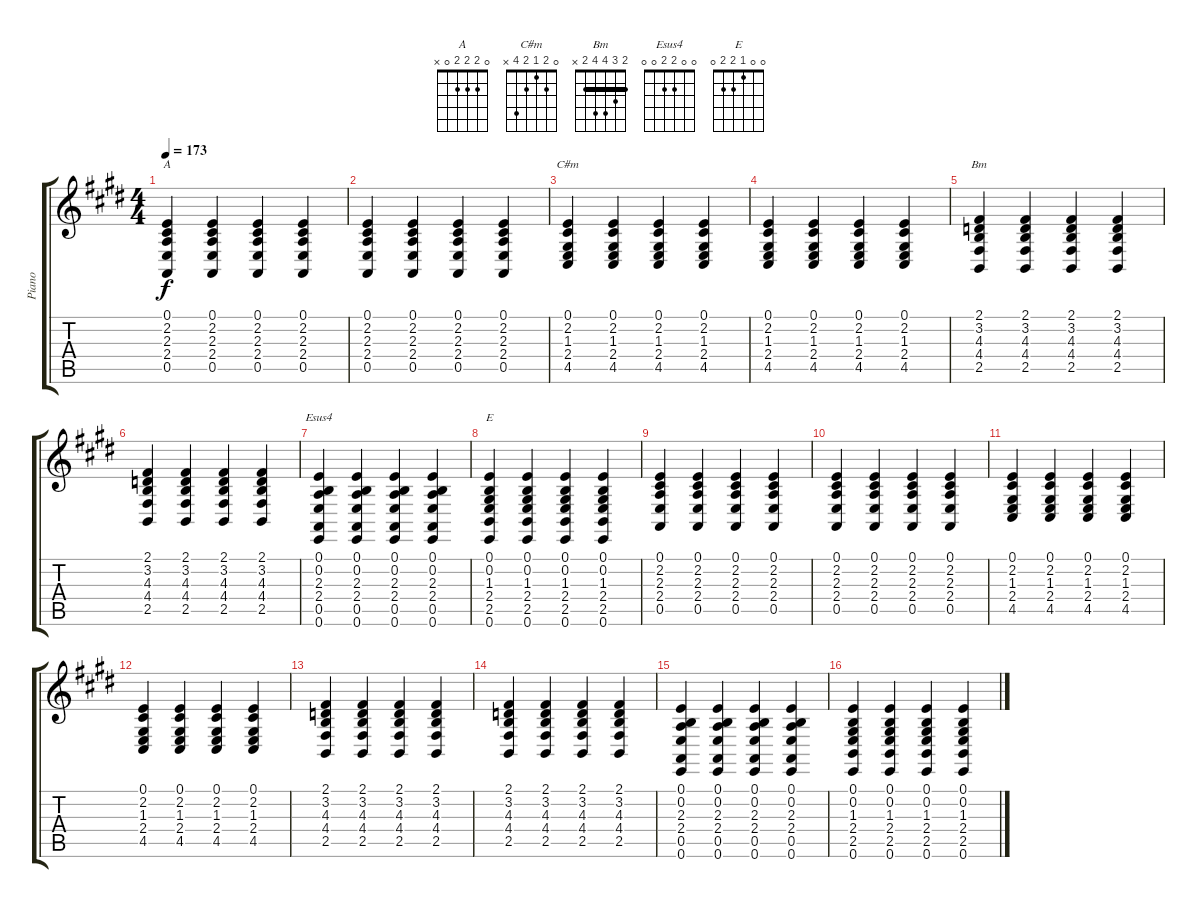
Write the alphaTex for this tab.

\track ("Piano" "Piano") {instrument acousticgrandpiano}
\staff {score tabs}
\tuning (E4 B3 G3 D3 A2 E2) {hide}
\chord ("A" 0 2 2 2 0 x)
\chord ("C#m" 0 2 1 2 4 x)
\chord ("Bm" 2 3 4 4 2 x) {barre 2}
\chord ("Esus4" 0 0 2 2 0 0)
\chord ("E" 0 0 1 2 2 0)
\ts (4 4)
\tempo 173
\clef g2
\ks e
(0.1 2.2 2.3 2.4 0.5).4{ch "A" dy f} (0.1 2.2 2.3 2.4 0.5).4 (0.1 2.2 2.3 2.4 0.5).4 (0.1 2.2 2.3 2.4 0.5).4 |
(0.1 2.2 2.3 2.4 0.5).4 (0.1 2.2 2.3 2.4 0.5).4 (0.1 2.2 2.3 2.4 0.5).4 (0.1 2.2 2.3 2.4 0.5).4 |
(0.1 2.2 1.3 2.4 4.5).4{ch "C#m"} (0.1 2.2 1.3 2.4 4.5).4 (0.1 2.2 1.3 2.4 4.5).4 (0.1 2.2 1.3 2.4 4.5).4 |
(0.1 2.2 1.3 2.4 4.5).4 (0.1 2.2 1.3 2.4 4.5).4 (0.1 2.2 1.3 2.4 4.5).4 (0.1 2.2 1.3 2.4 4.5).4 |
(2.1 3.2 4.3 4.4 2.5).4{ch "Bm"} (2.1 3.2 4.3 4.4 2.5).4 (2.1 3.2 4.3 4.4 2.5).4 (2.1 3.2 4.3 4.4 2.5).4 |
(2.1 3.2 4.3 4.4 2.5).4 (2.1 3.2 4.3 4.4 2.5).4 (2.1 3.2 4.3 4.4 2.5).4 (2.1 3.2 4.3 4.4 2.5).4 |
(0.1 0.2 2.3 2.4 0.5 0.6).4{ch "Esus4"} (0.1 0.2 2.3 2.4 0.5 0.6).4 (0.1 0.2 2.3 2.4 0.5 0.6).4 (0.1 0.2 2.3 2.4 0.5 0.6).4 |
(0.1 0.2 1.3 2.4 2.5 0.6).4{ch "E"} (0.1 0.2 1.3 2.4 2.5 0.6).4 (0.1 0.2 1.3 2.4 2.5 0.6).4 (0.1 0.2 1.3 2.4 2.5 0.6).4 |
(0.1 2.2 2.3 2.4 0.5).4 (0.1 2.2 2.3 2.4 0.5).4 (0.1 2.2 2.3 2.4 0.5).4 (0.1 2.2 2.3 2.4 0.5).4 |
(0.1 2.2 2.3 2.4 0.5).4 (0.1 2.2 2.3 2.4 0.5).4 (0.1 2.2 2.3 2.4 0.5).4 (0.1 2.2 2.3 2.4 0.5).4 |
(0.1 2.2 1.3 2.4 4.5).4 (0.1 2.2 1.3 2.4 4.5).4 (0.1 2.2 1.3 2.4 4.5).4 (0.1 2.2 1.3 2.4 4.5).4 |
(0.1 2.2 1.3 2.4 4.5).4 (0.1 2.2 1.3 2.4 4.5).4 (0.1 2.2 1.3 2.4 4.5).4 (0.1 2.2 1.3 2.4 4.5).4 |
(2.1 3.2 4.3 4.4 2.5).4 (2.1 3.2 4.3 4.4 2.5).4 (2.1 3.2 4.3 4.4 2.5).4 (2.1 3.2 4.3 4.4 2.5).4 |
(2.1 3.2 4.3 4.4 2.5).4 (2.1 3.2 4.3 4.4 2.5).4 (2.1 3.2 4.3 4.4 2.5).4 (2.1 3.2 4.3 4.4 2.5).4 |
(0.1 0.2 2.3 2.4 0.5 0.6).4 (0.1 0.2 2.3 2.4 0.5 0.6).4 (0.1 0.2 2.3 2.4 0.5 0.6).4 (0.1 0.2 2.3 2.4 0.5 0.6).4 |
(0.1 0.2 1.3 2.4 2.5 0.6).4 (0.1 0.2 1.3 2.4 2.5 0.6).4 (0.1 0.2 1.3 2.4 2.5 0.6).4 (0.1 0.2 1.3 2.4 2.5 0.6).4
